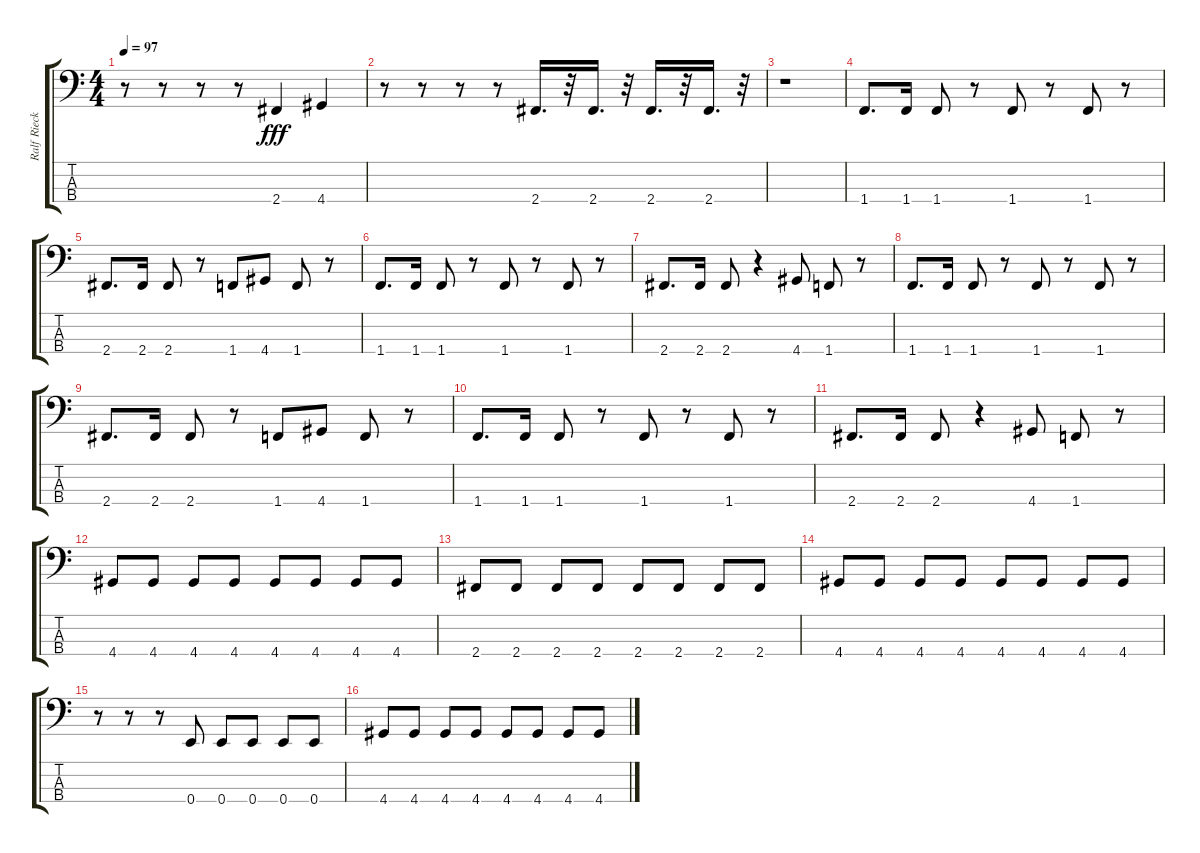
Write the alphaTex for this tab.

\track ("Ralf Rieckermann" "Ralf Rieck") {instrument electricbassfinger}
\staff {score tabs}
\tuning (G2 D2 A1 E1) {hide}
\ts (4 4)
\tempo 97
\clef f4
\ks c
r.8{dy fff} r.8 r.8 r.8 2.4.4 4.4.4 |
r.8 r.8 r.8 r.8 2.4.16{d} r.32 2.4.16{d} r.32 2.4.16{d} r.32 2.4.16{d} r.32 |
r.1 |
1.4.8{d} 1.4.16 1.4.8 r.8 1.4.8 r.8 1.4.8 r.8 |
2.4.8{d} 2.4.16 2.4.8 r.8 1.4.8 4.4.8 1.4.8 r.8 |
1.4.8{d} 1.4.16 1.4.8 r.8 1.4.8 r.8 1.4.8 r.8 |
2.4.8{d} 2.4.16 2.4.8 r.4 4.4.8 1.4.8 r.8 |
1.4.8{d} 1.4.16 1.4.8 r.8 1.4.8 r.8 1.4.8 r.8 |
2.4.8{d} 2.4.16 2.4.8 r.8 1.4.8 4.4.8 1.4.8 r.8 |
1.4.8{d} 1.4.16 1.4.8 r.8 1.4.8 r.8 1.4.8 r.8 |
2.4.8{d} 2.4.16 2.4.8 r.4 4.4.8 1.4.8 r.8 |
4.4.8 4.4.8 4.4.8 4.4.8 4.4.8 4.4.8 4.4.8 4.4.8 |
2.4.8 2.4.8 2.4.8 2.4.8 2.4.8 2.4.8 2.4.8 2.4.8 |
4.4.8 4.4.8 4.4.8 4.4.8 4.4.8 4.4.8 4.4.8 4.4.8 |
r.8 r.8 r.8 0.4.8 0.4.8 0.4.8 0.4.8 0.4.8 |
4.4.8 4.4.8 4.4.8 4.4.8 4.4.8 4.4.8 4.4.8 4.4.8
